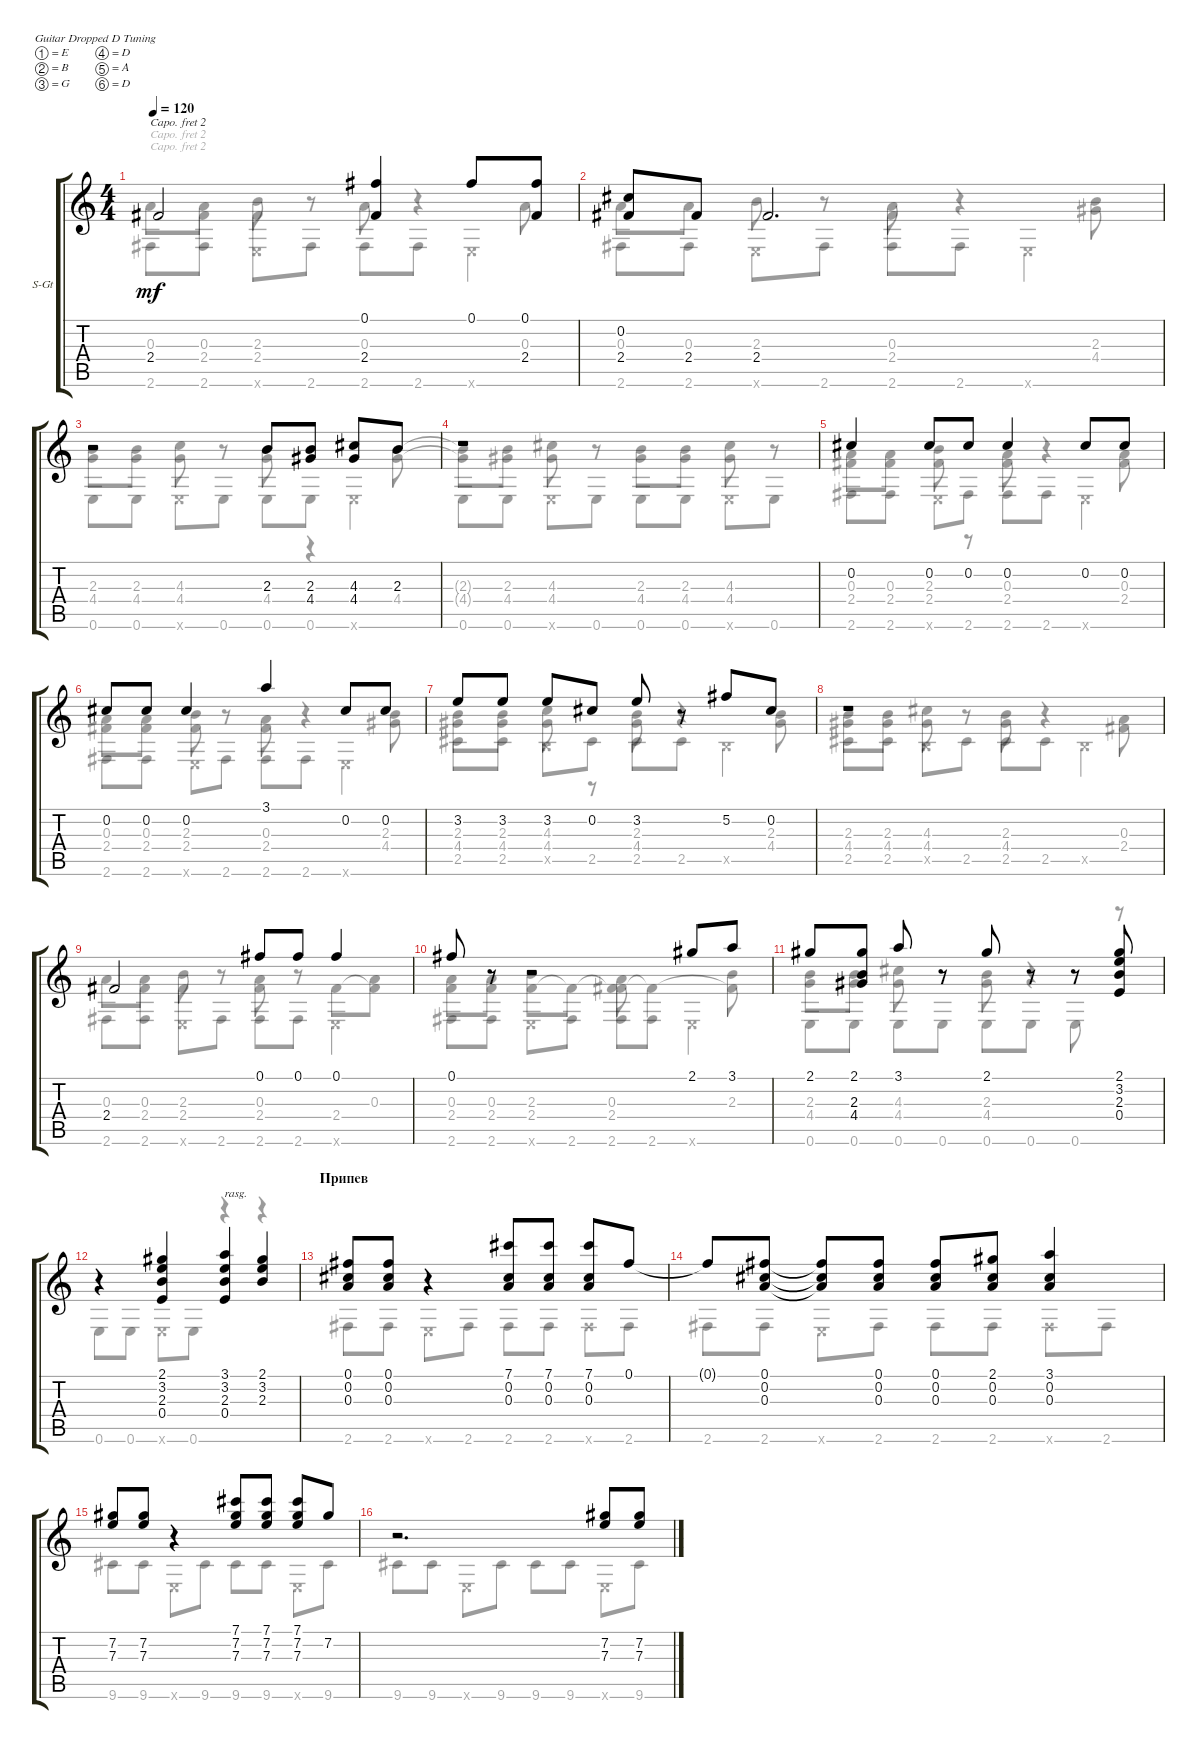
\defaultSystemsLayout 4
\bracketExtendMode groupsimilarinstruments
\firstSystemTrackNameOrientation horizontal
\otherSystemsTrackNameOrientation horizontal
\track ("Steel Guitar" "S-Gt") {instrument acousticguitarsteel}
\staff {score tabs}
\capo 2
\tuning (E4 B3 G3 D3 A2 D2)
\voice
\ts (4 4)
\tempo 120
\clef g2
\ks c
2.4.2{dy mf} (0.1 2.4).4 0.1.8 (0.1 2.4).8 |
(0.2 2.4).8 2.4.8 2.4.2{d} |
r.2 2.3.8 (2.3 4.4).8 (4.3 4.4).8 2.3.8 |
r.1 |
0.2.4 0.2.8 0.2.8 0.2.4 0.2.8 0.2.8 |
0.2.8 0.2.8 0.2.4 3.1.4 0.2.8 0.2.8 |
3.2.8 3.2.8 3.2.8 0.2.8 3.2.8 r.8 5.2.8 0.2.8 |
r.1 |
2.4.2 0.1.8 0.1.8 0.1.4 |
0.1.8 r.8 r.2 2.1.8 3.1.8 |
2.1.8 (2.3 4.4 2.1).8 3.1.8 r.8 2.1.8 r.8 r.8 (2.1 3.2 2.3 0.4).8 |
r.4 (2.1 3.2 2.3 0.4).4 (3.2 2.3 0.4 3.1).4{txt "rasg."} (2.1 3.2 2.3).4 |
\section ("" "Припев")
(0.1 0.2 0.3).8 (0.1 0.3 0.2).8 r.4 (7.1 0.2 0.3).8 (7.1 0.3 0.2).8 (7.1 0.2 0.3).8 0.1.8 |
0.1{t}.8 (0.1 0.2 0.3).8 (0.1{t} 0.3{t} 0.2{t}).8 (0.1 0.2 0.3).8 (0.1 0.3 0.2).8 (2.1 0.2 0.3).8 (3.1 0.3 0.2).4 |
(7.2 7.3).8 (7.3 7.2).8 r.4 (7.1 7.2 7.3).8 (7.1 7.3 7.2).8 (7.1 7.2 7.3).8 7.2.8 |
r.2{d} (7.2 7.3).8 (7.2 7.3).8
\voice
\clef g2
\ottava regular
\simile none
\ks c
2.6.8{dy mf} (2.6 2.4).8 (0.6{x} 2.4).8 2.6.8 2.6.8 2.6.8 0.6{x}.4 |
2.6.8 2.6.8 0.6{x}.8 2.6.8 (2.6 2.4).8 2.6.8 0.6{x}.4 |
0.6.8 0.6.8 0.6{x}.8 0.6.8 0.6.8 0.6.8 0.6{x}.4 |
0.6.8 0.6.8 0.6{x}.8 0.6.8 0.6.8 0.6.8 0.6{x}.8 0.6.8 |
2.6.8 2.6.8 0.6{x}.8 2.6.8 2.6.8 2.6.8 0.6{x}.4 |
2.6.8 2.6.8 0.6{x}.8 2.6.8 2.6.8 2.6.8 0.6{x}.4 |
2.5.8 2.5.8 0.5{x}.8 2.5.8 2.5.8 2.5.8 0.5{x}.4 |
2.5.8 2.5.8 0.5{x}.8 2.5.8 2.5.8 2.5.8 0.5{x}.4 |
2.6.8 (2.6 2.4).8 (0.6{x} 2.4).8 2.6.8 2.6.8 2.6.8 0.6{x}.4 |
2.6.8 2.6.8 0.6{x}.8 2.6.8 (2.6 2.4).8 2.6.8 0.6{x}.4 |
0.6.8 0.6.8 0.6.8 0.6.8 0.6.8 0.6.8 0.6.8 r.8 |
0.6.8 0.6.8 0.6{x}.8 0.6.8 r.4 r.4 |
2.6.8 2.6.8 0.6{x}.8 2.6.8 2.6.8 2.6.8 2.6{x}.8 2.6.8 |
2.6.8 2.6.8 0.6{x}.8 2.6.8 2.6.8 2.6.8 2.6{x}.8 2.6.8 |
9.6.8 9.6.8 0.6{x}.8 9.6.8 9.6.8 9.6.8 0.6{x}.8 9.6.8 |
9.6.8 9.6.8 0.6{x}.8 9.6.8 9.6.8 9.6.8 0.6{x}.8 9.6.8
\voice
\clef g2
\ottava regular
\simile none
\ks c
0.3.8{dy mf} 0.3.8 2.3.8 r.8 0.3.8 r.4 0.3.8 |
0.3.8 0.3.8 2.3.8 r.8 0.3.8 r.4 (2.3 4.4).8 |
(2.3 4.4).8 (2.3 4.4).8 (4.3 4.4).8 r.8 (2.3 4.4).8 r.4 (4.4 2.3).8 |
(2.3{t} 4.4{t}).8 (2.3 4.4).8 (4.3 4.4).8 r.8 (2.3 4.4).8 (4.4 2.3).8 (4.3 4.4).8 r.8 |
(0.3 2.4).8 (0.3 2.4).8 (2.3 2.4).8 r.8 (0.3 2.4).8 r.4 (0.3 2.4).8 |
(0.3 2.4).8 (0.3 2.4).8 (2.3 2.4).8 r.8 (0.3 2.4).8 r.4 (2.3 4.4).8 |
(2.3 4.4).8 (2.3 4.4).8 (4.3 4.4).8 r.8 (2.3 4.4).8 r.4 (2.3 4.4).8 |
(2.3 4.4).8 (2.3 4.4).8 (4.3 4.4).8 r.8 (2.3 4.4).8 r.4 (0.3 2.4).8 |
0.3.8 0.3.8 2.3.8 r.8 (0.3 2.4).8 r.8 2.4.8 (0.3 2.4{t}).8 |
(0.3 2.4).8 (0.3 2.4).8 (2.3 2.4).8 2.4{t}.8 (0.3 2.4{t}).8 2.4{t}.4 (2.3 2.4{t}).8 |
(2.3 4.4).8 (2.3 4.4).8 (4.3 4.4).8 r.8 (4.4 2.3).8 r.4 r.8 |
|
|
|
|
